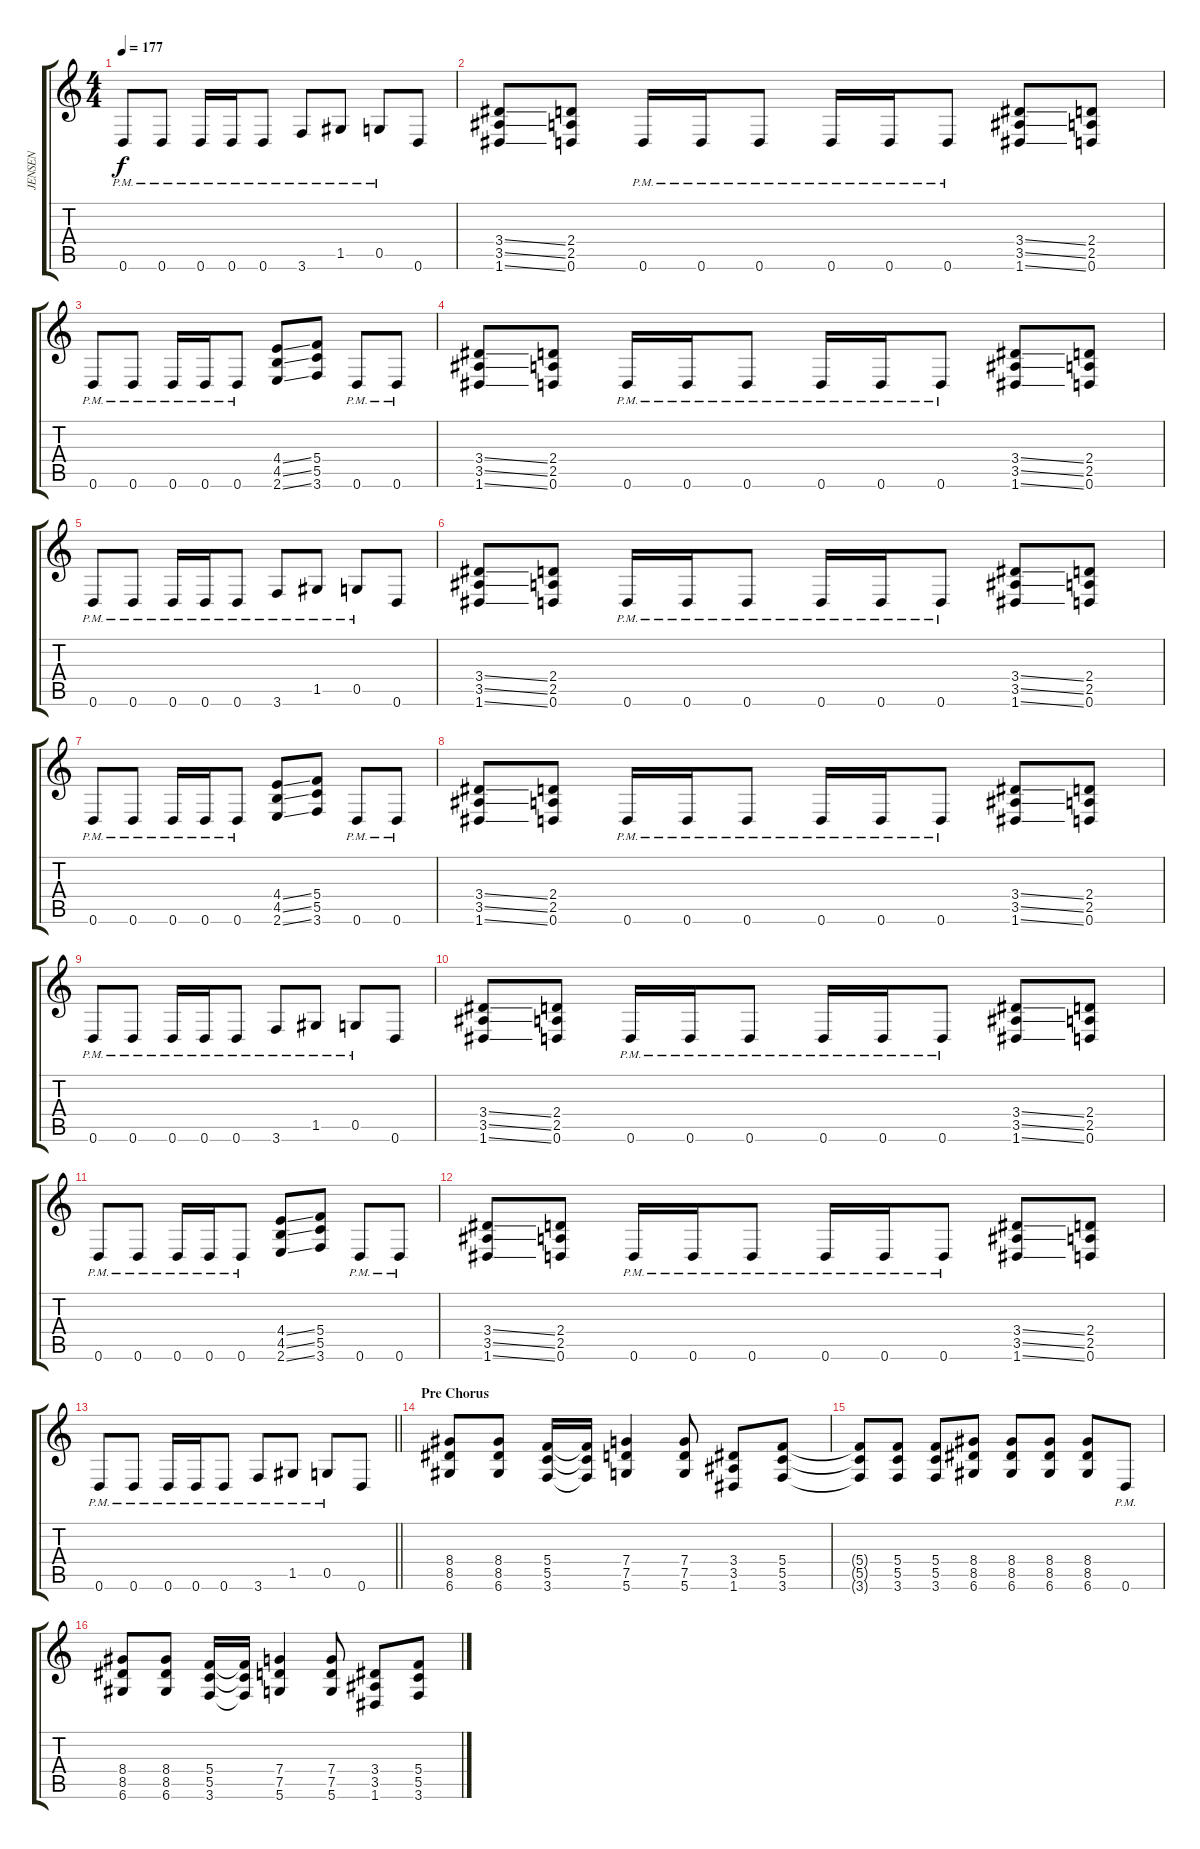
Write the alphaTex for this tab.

\track ("JENSEN" "JENSEN") {instrument distortionguitar}
\staff {score tabs}
\tuning (D4 A3 F3 C3 G2 D2) {hide}
\ts (4 4)
\tempo 177
\clef g2
\ks c
0.6{pm}.8{dy f} 0.6{pm}.8 0.6{pm}.16 0.6{pm}.16 0.6{pm}.8 3.6{pm}.8 1.5{pm}.8 0.5{pm}.8 0.6.8 |
(3.4{ss} 3.5{ss} 1.6{ss}).8 (2.4 2.5 0.6).8 0.6{pm}.16 0.6{pm}.16 0.6{pm}.8 0.6{pm}.16 0.6{pm}.16 0.6{pm}.8 (3.4{ss} 3.5{ss} 1.6{ss}).8 (2.4 2.5 0.6).8 |
0.6{pm}.8 0.6{pm}.8 0.6{pm}.16 0.6{pm}.16 0.6{pm}.8 (4.4{ss} 4.5{ss} 2.6{ss}).8 (5.4 5.5 3.6).8 0.6{pm}.8 0.6{pm}.8 |
(3.4{ss} 3.5{ss} 1.6{ss}).8 (2.4 2.5 0.6).8 0.6{pm}.16 0.6{pm}.16 0.6{pm}.8 0.6{pm}.16 0.6{pm}.16 0.6{pm}.8 (3.4{ss} 3.5{ss} 1.6{ss}).8 (2.4 2.5 0.6).8 |
0.6{pm}.8 0.6{pm}.8 0.6{pm}.16 0.6{pm}.16 0.6{pm}.8 3.6{pm}.8 1.5{pm}.8 0.5{pm}.8 0.6.8 |
(3.4{ss} 3.5{ss} 1.6{ss}).8 (2.4 2.5 0.6).8 0.6{pm}.16 0.6{pm}.16 0.6{pm}.8 0.6{pm}.16 0.6{pm}.16 0.6{pm}.8 (3.4{ss} 3.5{ss} 1.6{ss}).8 (2.4 2.5 0.6).8 |
0.6{pm}.8 0.6{pm}.8 0.6{pm}.16 0.6{pm}.16 0.6{pm}.8 (4.4{ss} 4.5{ss} 2.6{ss}).8 (5.4 5.5 3.6).8 0.6{pm}.8 0.6{pm}.8 |
(3.4{ss} 3.5{ss} 1.6{ss}).8 (2.4 2.5 0.6).8 0.6{pm}.16 0.6{pm}.16 0.6{pm}.8 0.6{pm}.16 0.6{pm}.16 0.6{pm}.8 (3.4{ss} 3.5{ss} 1.6{ss}).8 (2.4 2.5 0.6).8 |
0.6{pm}.8 0.6{pm}.8 0.6{pm}.16 0.6{pm}.16 0.6{pm}.8 3.6{pm}.8 1.5{pm}.8 0.5{pm}.8 0.6.8 |
(3.4{ss} 3.5{ss} 1.6{ss}).8 (2.4 2.5 0.6).8 0.6{pm}.16 0.6{pm}.16 0.6{pm}.8 0.6{pm}.16 0.6{pm}.16 0.6{pm}.8 (3.4{ss} 3.5{ss} 1.6{ss}).8 (2.4 2.5 0.6).8 |
0.6{pm}.8 0.6{pm}.8 0.6{pm}.16 0.6{pm}.16 0.6{pm}.8 (4.4{ss} 4.5{ss} 2.6{ss}).8 (5.4 5.5 3.6).8 0.6{pm}.8 0.6{pm}.8 |
(3.4{ss} 3.5{ss} 1.6{ss}).8 (2.4 2.5 0.6).8 0.6{pm}.16 0.6{pm}.16 0.6{pm}.8 0.6{pm}.16 0.6{pm}.16 0.6{pm}.8 (3.4{ss} 3.5{ss} 1.6{ss}).8 (2.4 2.5 0.6).8 |
\barLineRight lightlight
0.6{pm}.8 0.6{pm}.8 0.6{pm}.16 0.6{pm}.16 0.6{pm}.8 3.6{pm}.8 1.5{pm}.8 0.5{pm}.8 0.6.8 |
\section ("" "Pre Chorus")
(8.4 8.5 6.6).8 (8.4 8.5 6.6).8 (5.4 5.5 3.6).16 (5.4{t} 5.5{t} 3.6{t}).16 (7.4 7.5 5.6).4 (7.4 7.5 5.6).8 (3.4 3.5 1.6).8 (5.4 5.5 3.6).8 |
(5.4{t} 5.5{t} 3.6{t}).8 (5.4 5.5 3.6).8 (5.4 5.5 3.6).8 (8.4 8.5 6.6).8 (8.4 8.5 6.6).8 (8.4 8.5 6.6).8 (8.4 8.5 6.6).8 0.6{pm}.8 |
(8.4 8.5 6.6).8 (8.4 8.5 6.6).8 (5.4 5.5 3.6).16 (5.4{t} 5.5{t} 3.6{t}).16 (7.4 7.5 5.6).4 (7.4 7.5 5.6).8 (3.4 3.5 1.6).8 (5.4 5.5 3.6).8
